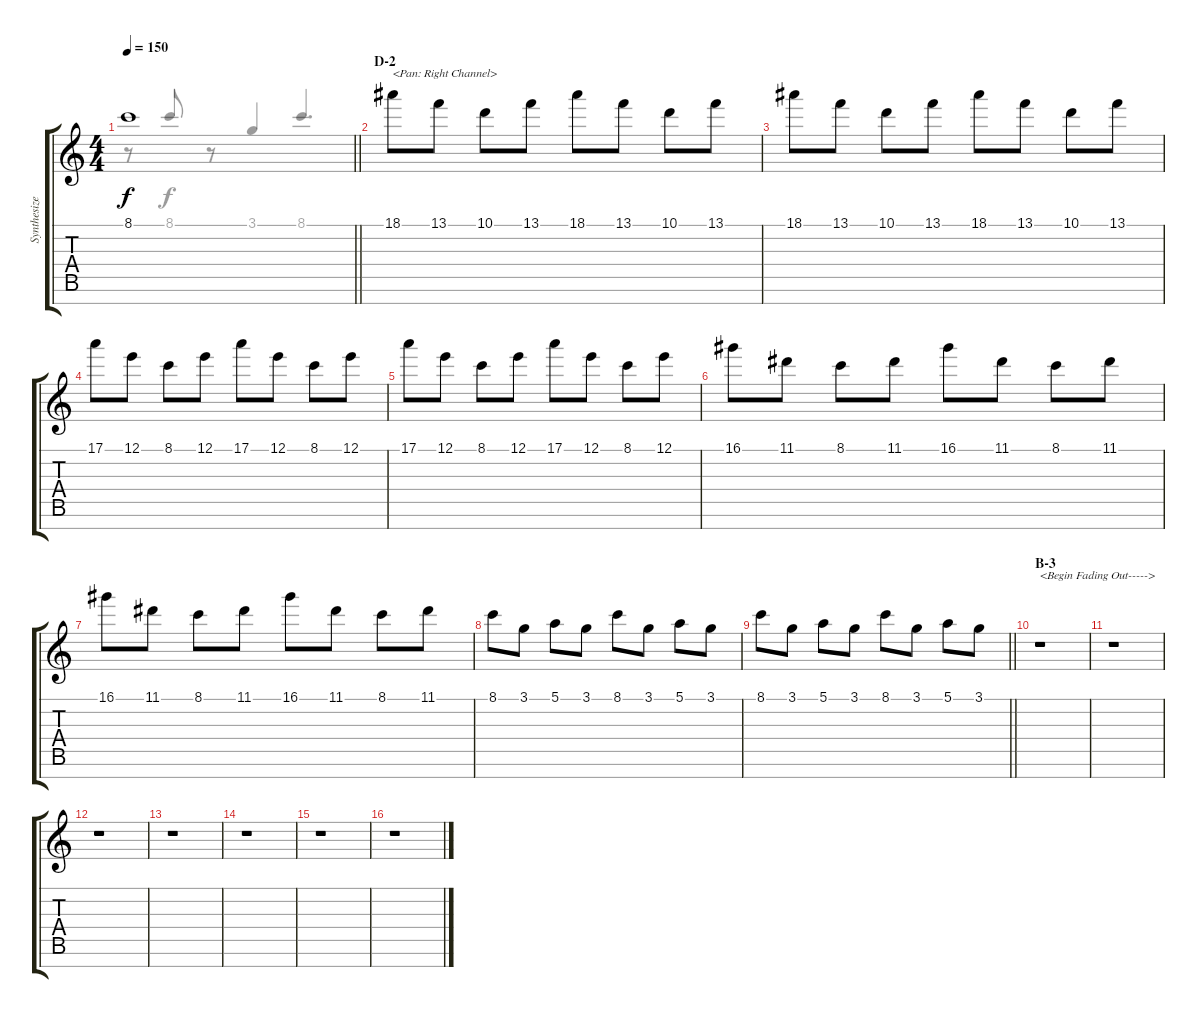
\track ("Synthesizer V" "Synthesize") {instrument churchorgan}
\staff {score tabs}
\tuning (E5 B4 G4 D4 A3 E3 B2) {hide}
\voice
\ts (4 4)
\tempo 150
\clef g2
\barLineRight lightlight
\ks c
8.1{t}.1{dy f} |
\section ("" "D-2")
18.1.8{txt "<Pan: Right Channel>" balance 15} 13.1.8 10.1.8 13.1.8 18.1.8 13.1.8 10.1.8 13.1.8 |
18.1.8 13.1.8 10.1.8 13.1.8 18.1.8 13.1.8 10.1.8 13.1.8 |
17.1.8 12.1.8 8.1.8 12.1.8 17.1.8 12.1.8 8.1.8 12.1.8 |
17.1.8 12.1.8 8.1.8 12.1.8 17.1.8 12.1.8 8.1.8 12.1.8 |
16.1.8 11.1.8 8.1.8 11.1.8 16.1.8 11.1.8 8.1.8 11.1.8 |
16.1.8 11.1.8 8.1.8 11.1.8 16.1.8 11.1.8 8.1.8 11.1.8 |
8.1.8 3.1.8 5.1.8 3.1.8 8.1.8 3.1.8 5.1.8 3.1.8 |
\barLineRight lightlight
8.1.8 3.1.8 5.1.8 3.1.8 8.1.8 3.1.8 5.1.8 3.1.8 |
\section ("" "B-3")
r.1{txt "<Begin Fading Out----->"} |
r.1 |
r.1 |
r.1 |
r.1 |
r.1 |
r.1
\voice
\clef g2
\ottava regular
\simile none
\barLineRight lightlight
\ks c
r.8{dy f} 8.1.8{beam Up} r.8 3.1.4{beam Up} 8.1.4{d beam Up} |
|
|
|
|
|
|
|
\barLineRight lightlight
|
|
|
|
|
|
|
